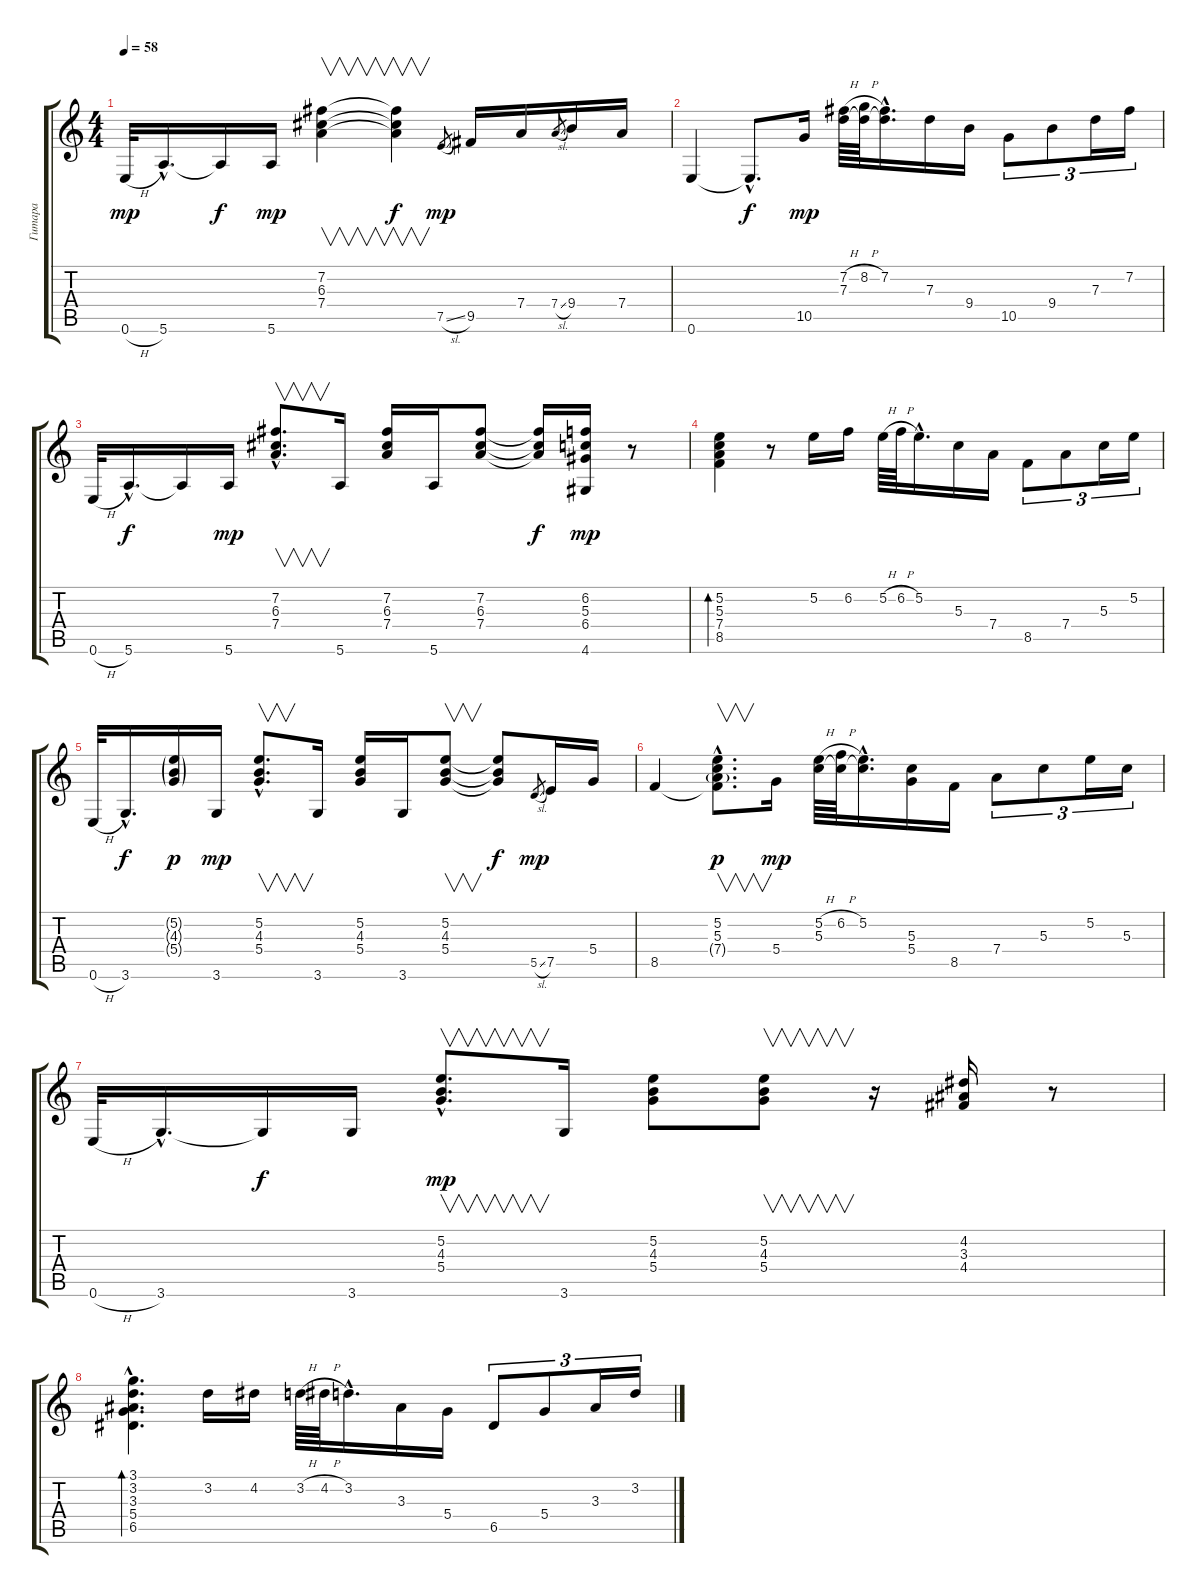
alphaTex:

\track ("Гитара" "Гитара") {instrument electricguitarjazz}
\staff {score tabs}
\tuning (E4 B3 G3 D3 A2 E2) {hide}
\ts (4 4)
\tempo 58
\clef g2
\ks c
0.6{h}.32{dy mp} 5.6{hac}.16{d} 5.6{t}.16{dy f} 5.6.16{dy mp} (7.2 6.3 7.4).4{v} (7.2{t} 6.3{t} 7.4{t}).4{v dy f} 7.5{sl}.8{gr dy mp} 9.5.16 7.4.16 7.4{sl}.8{gr} 9.4.16 7.4.16 |
0.6.4 0.6{hac t}.8{d dy f} 10.5.16{dy mp} (7.2{h} 7.3).64 (8.2{h} 7.3{t}).64 (7.2{hac} 7.3{hac t}).16{d} 7.3.16 9.4.16 10.5.8{tu (3 2)} 9.4.8{tu (3 2)} 7.3.16{tu (3 2)} 7.2.16{tu (3 2)} |
0.6{h}.32 5.6{hac}.16{d dy f} 5.6{t}.16 5.6.16{dy mp} (7.2{hac} 6.3{hac} 7.4{hac}).8{v d} 5.6.16 (7.2 6.3 7.4).16 5.6.16 (7.2 6.3 7.4).8 (7.2{t} 6.3{t} 7.4{t}).16{dy f} (6.2 5.3 6.4 4.6).16{dy mp} r.8 |
(5.2 5.3 7.4 8.5).4{bd 60} r.8 5.2.16 6.2.16 5.2{h}.64 6.2{h}.64 5.2{hac}.16{d} 5.3.16 7.4.16 8.5.8{tu (3 2)} 7.4.8{tu (3 2)} 5.3.16{tu (3 2)} 5.2.16{tu (3 2)} |
0.6{h}.32 3.6{hac}.16{d dy f} (5.2{g} 4.3{g} 5.4{g}).16{dy p} 3.6.16{dy mp} (5.2{hac} 4.3{hac} 5.4{hac}).8{v d} 3.6.16 (5.2 4.3 5.4).16 3.6.16 (5.2 4.3 5.4).8{v} (5.2{t} 4.3{t} 5.4{t}).8{dy f} 5.5{sl}.8{gr dy mp} 7.5.16 5.4.16 |
8.5.4 (5.2{hac} 5.3{hac} 7.4{g hac} 8.5{hac t}).8{v d dy p} 5.4.16{dy mp} (5.2{h} 5.3).64 (6.2{h} 5.3{t}).64 (5.2{hac} 5.3{hac t}).16{d} (5.3 5.4).16 8.5.16 7.4.8{tu (3 2)} 5.3.8{tu (3 2)} 5.2.16{tu (3 2)} 5.3.16{tu (3 2)} |
0.6{h}.32 3.6{hac}.16{d} 3.6{t}.16{dy f} 3.6.16 (5.2{hac} 4.3{hac} 5.4{hac}).8{v d dy mp} 3.6.16 (5.2 4.3 5.4).8 (5.2 4.3 5.4).8{v} r.16 (4.2 3.3 4.4).16 r.8 |
(3.1{hac} 3.2{hac} 3.3{hac} 5.4{hac} 6.5{hac}).4{d bd 120} 3.2.16 4.2.16 3.2{h}.64 4.2{h}.64 3.2{hac}.16{d} 3.3.16 5.4.16 6.5.8{tu (3 2)} 5.4.8{tu (3 2)} 3.3.16{tu (3 2)} 3.2.16{tu (3 2)}
